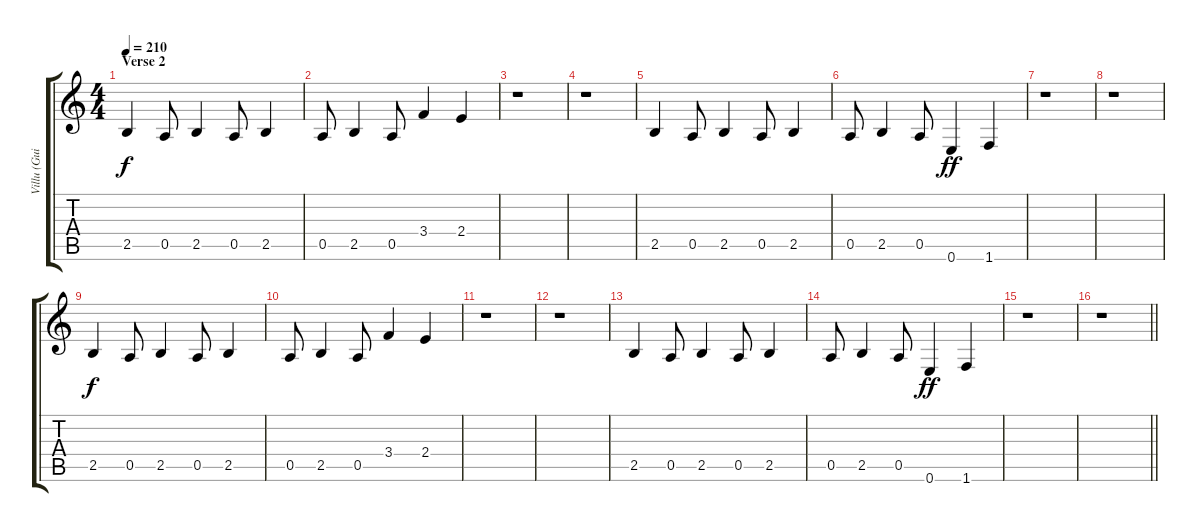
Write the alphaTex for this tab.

\track ("Villu (Guitar I)" "Villu (Gui") {instrument overdrivenguitar}
\staff {score tabs}
\tuning (E4 B3 G3 D3 A2 E2) {hide}
\ts (4 4)
\section ("" "Verse 2")
\tempo 210
\clef g2
\ks c
2.5.4{dy f} 0.5.8 2.5.4 0.5.8 2.5.4 |
0.5.8 2.5.4 0.5.8 3.4.4 2.4.4 |
r.1 |
r.1 |
2.5.4 0.5.8 2.5.4 0.5.8 2.5.4 |
0.5.8 2.5.4 0.5.8 0.6.4{dy ff} 1.6.4 |
r.1 |
r.1 |
2.5.4{dy f} 0.5.8 2.5.4 0.5.8 2.5.4 |
0.5.8 2.5.4 0.5.8 3.4.4 2.4.4 |
r.1 |
r.1 |
2.5.4 0.5.8 2.5.4 0.5.8 2.5.4 |
0.5.8 2.5.4 0.5.8 0.6.4{dy ff} 1.6.4 |
r.1 |
\barLineRight lightlight
r.1
